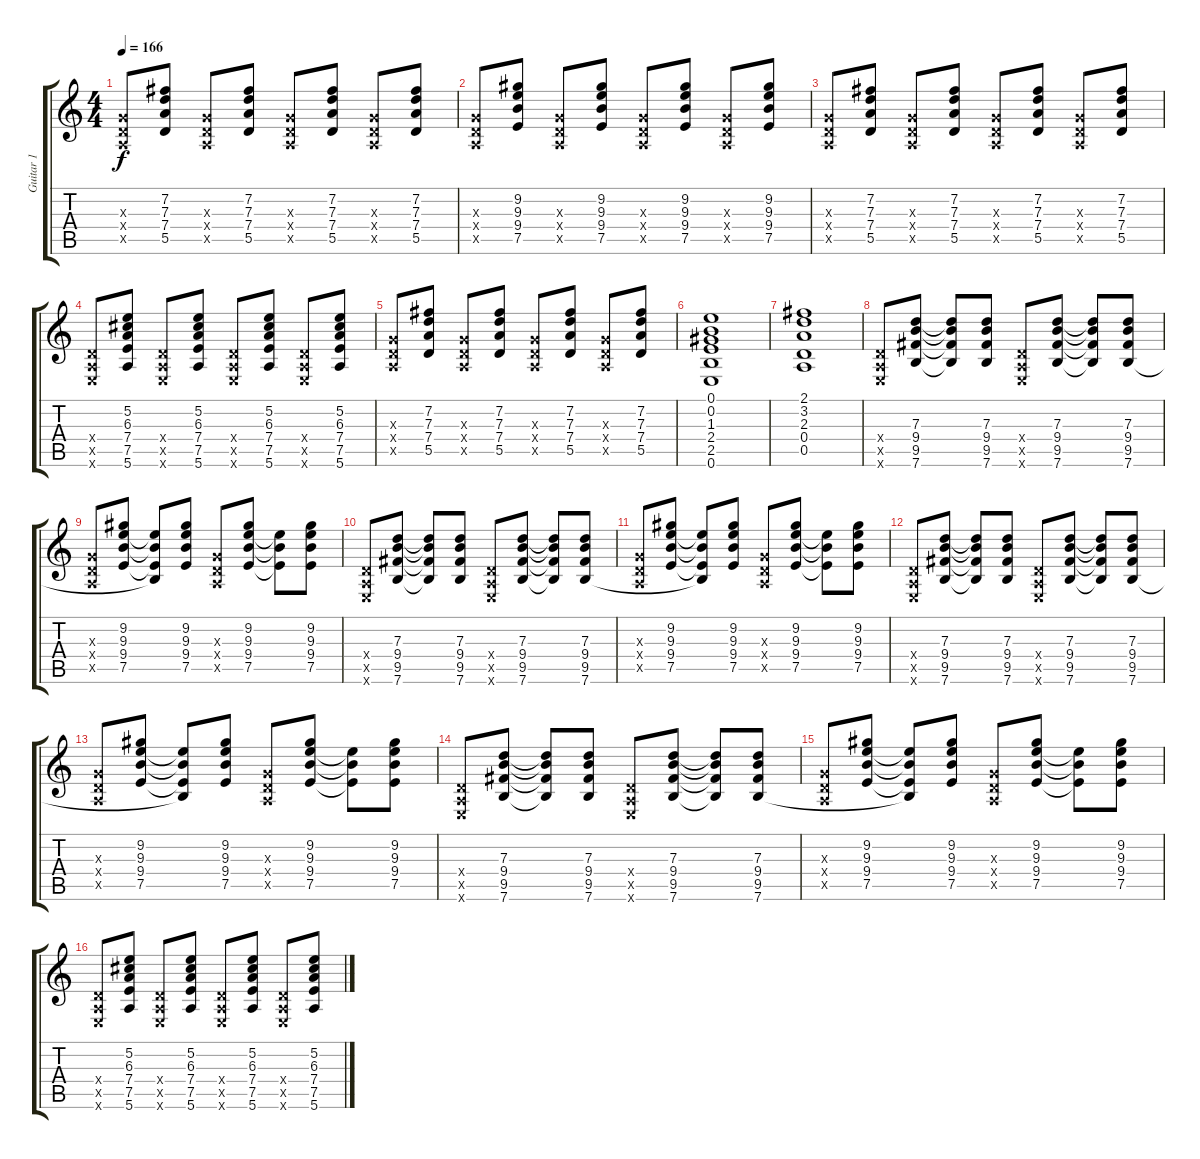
\track ("Guitar 1" "Guitar 1") {instrument overdrivenguitar}
\staff {score tabs}
\tuning (E4 B3 G3 D3 A2 E2) {hide}
\ts (4 4)
\tempo 166
\clef g2
\ks c
(0.3{x} 0.4{x} 0.5{x}).8{dy f} (7.2 7.3 7.4 5.5).8 (0.3{x} 0.4{x} 0.5{x}).8 (7.2 7.3 7.4 5.5).8 (0.3{x} 0.4{x} 0.5{x}).8 (7.2 7.3 7.4 5.5).8 (0.3{x} 0.4{x} 0.5{x}).8 (7.2 7.3 7.4 5.5).8 |
(0.3{x} 0.4{x} 0.5{x}).8 (9.2 9.3 9.4 7.5).8 (0.3{x} 0.4{x} 0.5{x}).8 (9.2 9.3 9.4 7.5).8 (0.3{x} 0.4{x} 0.5{x}).8 (9.2 9.3 9.4 7.5).8 (0.3{x} 0.4{x} 0.5{x}).8 (9.2 9.3 9.4 7.5).8 |
(0.3{x} 0.4{x} 0.5{x}).8 (7.2 7.3 7.4 5.5).8 (0.3{x} 0.4{x} 0.5{x}).8 (7.2 7.3 7.4 5.5).8 (0.3{x} 0.4{x} 0.5{x}).8 (7.2 7.3 7.4 5.5).8 (0.3{x} 0.4{x} 0.5{x}).8 (7.2 7.3 7.4 5.5).8 |
(0.4{x} 0.5{x} 0.6{x}).8 (5.2 6.3 7.4 7.5 5.6).8 (0.4{x} 0.5{x} 0.6{x}).8 (5.2 6.3 7.4 7.5 5.6).8 (0.4{x} 0.5{x} 0.6{x}).8 (5.2 6.3 7.4 7.5 5.6).8 (0.4{x} 0.5{x} 0.6{x}).8 (5.2 6.3 7.4 7.5 5.6).8 |
(0.3{x} 0.4{x} 0.5{x}).8 (7.2 7.3 7.4 5.5).8 (0.3{x} 0.4{x} 0.5{x}).8 (7.2 7.3 7.4 5.5).8 (0.3{x} 0.4{x} 0.5{x}).8 (7.2 7.3 7.4 5.5).8 (0.3{x} 0.4{x} 0.5{x}).8 (7.2 7.3 7.4 5.5).8 |
(0.1 0.2 1.3 2.4 2.5 0.6).1 |
(2.1 3.2 2.3 0.4 0.5).1 |
(0.4{x} 0.5{x} 0.6{x}).8{volume 15} (7.3 9.4 9.5 7.6).8 (7.3{t} 9.4{t} 9.5{t} 7.6{t}).8 (7.3 9.4 9.5 7.6).8 (0.4{x} 0.5{x} 0.6{x}).8 (7.3 9.4 9.5 7.6).8 (7.3{t} 9.4{t} 9.5{t} 7.6{t}).8 (7.3 9.4 9.5 7.6).8 |
(0.3{x} 0.4{x} 0.5{x}).8 (9.2 9.3 9.4 7.5).8 (9.3{t} 9.4{t} 7.5{t} 7.6{t}).8 (9.2 9.3 9.4 7.5).8 (0.3{x} 0.4{x} 0.5{x}).8 (9.2 9.3 9.4 7.5).8 (9.3{t} 9.4{t} 7.5{t}).8 (9.2 9.3 9.4 7.5).8 |
(0.4{x} 0.5{x} 0.6{x}).8 (7.3 9.4 9.5 7.6).8 (7.3{t} 9.4{t} 9.5{t} 7.6{t}).8 (7.3 9.4 9.5 7.6).8 (0.4{x} 0.5{x} 0.6{x}).8 (7.3 9.4 9.5 7.6).8 (7.3{t} 9.4{t} 9.5{t} 7.6{t}).8 (7.3 9.4 9.5 7.6).8 |
(0.3{x} 0.4{x} 0.5{x}).8 (9.2 9.3 9.4 7.5).8 (9.3{t} 9.4{t} 7.5{t} 7.6{t}).8 (9.2 9.3 9.4 7.5).8 (0.3{x} 0.4{x} 0.5{x}).8 (9.2 9.3 9.4 7.5).8 (9.3{t} 9.4{t} 7.5{t}).8 (9.2 9.3 9.4 7.5).8 |
(0.4{x} 0.5{x} 0.6{x}).8 (7.3 9.4 9.5 7.6).8 (7.3{t} 9.4{t} 9.5{t} 7.6{t}).8 (7.3 9.4 9.5 7.6).8 (0.4{x} 0.5{x} 0.6{x}).8 (7.3 9.4 9.5 7.6).8 (7.3{t} 9.4{t} 9.5{t} 7.6{t}).8 (7.3 9.4 9.5 7.6).8 |
(0.3{x} 0.4{x} 0.5{x}).8 (9.2 9.3 9.4 7.5).8 (9.3{t} 9.4{t} 7.5{t} 7.6{t}).8 (9.2 9.3 9.4 7.5).8 (0.3{x} 0.4{x} 0.5{x}).8 (9.2 9.3 9.4 7.5).8 (9.3{t} 9.4{t} 7.5{t}).8 (9.2 9.3 9.4 7.5).8 |
(0.4{x} 0.5{x} 0.6{x}).8 (7.3 9.4 9.5 7.6).8 (7.3{t} 9.4{t} 9.5{t} 7.6{t}).8 (7.3 9.4 9.5 7.6).8 (0.4{x} 0.5{x} 0.6{x}).8 (7.3 9.4 9.5 7.6).8 (7.3{t} 9.4{t} 9.5{t} 7.6{t}).8 (7.3 9.4 9.5 7.6).8 |
(0.3{x} 0.4{x} 0.5{x}).8 (9.2 9.3 9.4 7.5).8 (9.3{t} 9.4{t} 7.5{t} 7.6{t}).8 (9.2 9.3 9.4 7.5).8 (0.3{x} 0.4{x} 0.5{x}).8 (9.2 9.3 9.4 7.5).8 (9.3{t} 9.4{t} 7.5{t}).8 (9.2 9.3 9.4 7.5).8 |
(0.4{x} 0.5{x} 0.6{x}).8 (5.2 6.3 7.4 7.5 5.6).8 (0.4{x} 0.5{x} 0.6{x}).8 (5.2 6.3 7.4 7.5 5.6).8 (0.4{x} 0.5{x} 0.6{x}).8 (5.2 6.3 7.4 7.5 5.6).8 (0.4{x} 0.5{x} 0.6{x}).8 (5.2 6.3 7.4 7.5 5.6).8
